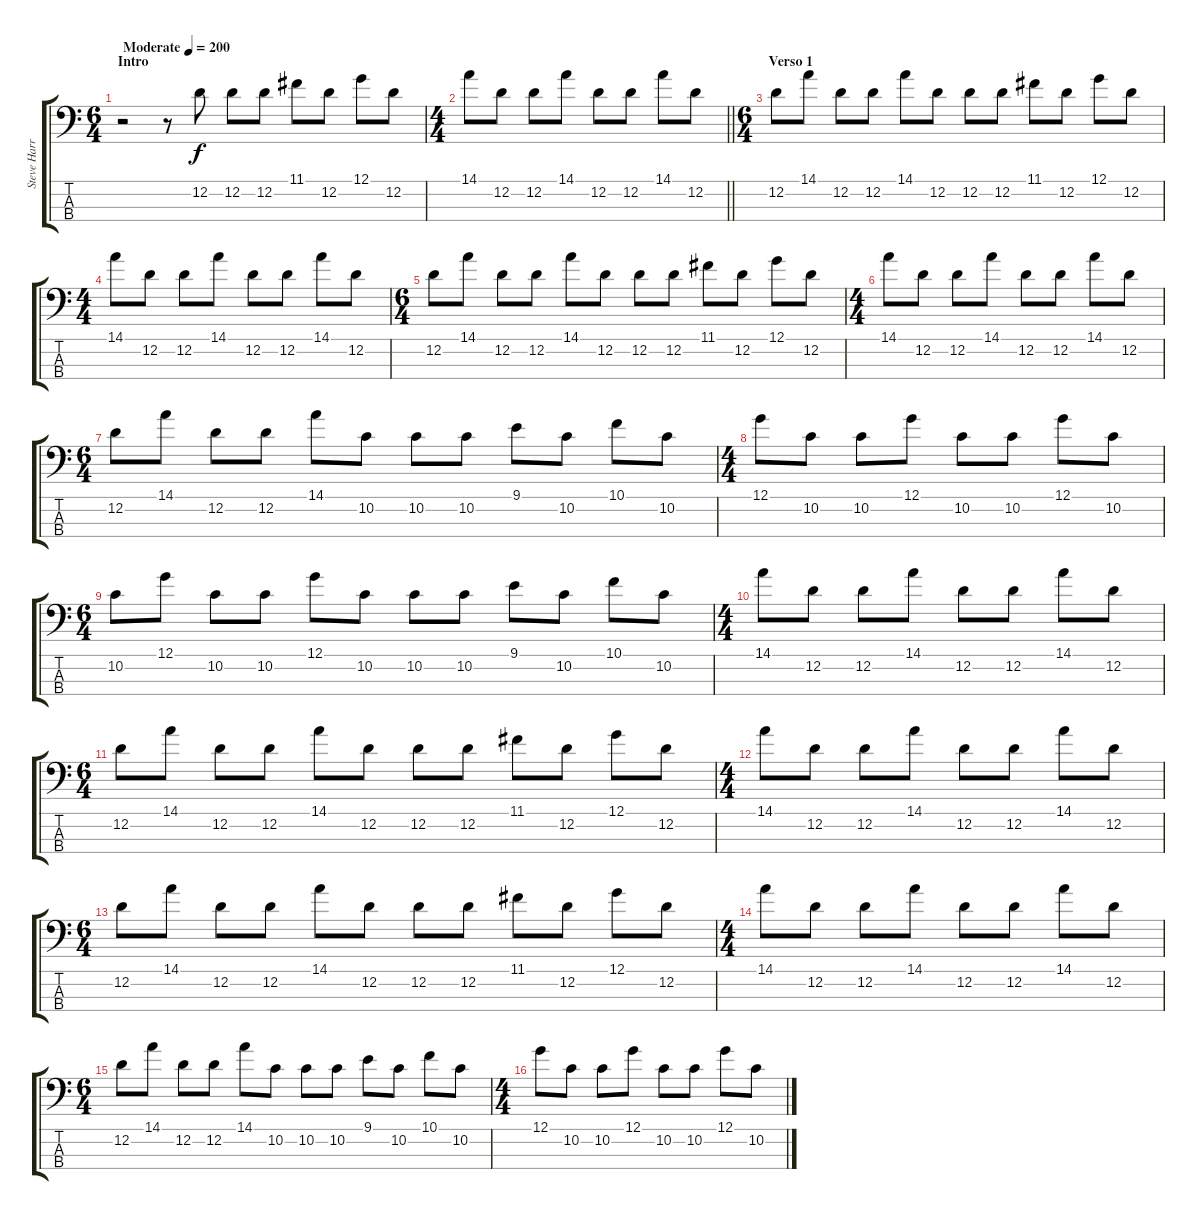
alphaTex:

\track ("Steve Harris" "Steve Harr") {instrument electricbassfinger}
\staff {score tabs}
\tuning (G2 D2 A1 E1) {hide}
\ts (6 4)
\section ("" "Intro")
\tempo (200 "Moderate")
\clef f4
\ks c
r.2{dy f instrument electricbassfinger} r.8 12.2.8 12.2.8 12.2.8 11.1.8 12.2.8 12.1.8 12.2.8 |
\ts (4 4)
\barLineRight lightlight
14.1.8 12.2.8 12.2.8 14.1.8 12.2.8 12.2.8 14.1.8 12.2.8 |
\ts (6 4)
\section ("" "Verso 1")
12.2.8 14.1.8 12.2.8 12.2.8 14.1.8 12.2.8 12.2.8 12.2.8 11.1.8 12.2.8 12.1.8 12.2.8 |
\ts (4 4)
14.1.8 12.2.8 12.2.8 14.1.8 12.2.8 12.2.8 14.1.8 12.2.8 |
\ts (6 4)
12.2.8 14.1.8 12.2.8 12.2.8 14.1.8 12.2.8 12.2.8 12.2.8 11.1.8 12.2.8 12.1.8 12.2.8 |
\ts (4 4)
14.1.8 12.2.8 12.2.8 14.1.8 12.2.8 12.2.8 14.1.8 12.2.8 |
\ts (6 4)
12.2.8 14.1.8 12.2.8 12.2.8 14.1.8 10.2.8 10.2.8 10.2.8 9.1.8 10.2.8 10.1.8 10.2.8 |
\ts (4 4)
12.1.8 10.2.8 10.2.8 12.1.8 10.2.8 10.2.8 12.1.8 10.2.8 |
\ts (6 4)
10.2.8 12.1.8 10.2.8 10.2.8 12.1.8 10.2.8 10.2.8 10.2.8 9.1.8 10.2.8 10.1.8 10.2.8 |
\ts (4 4)
14.1.8 12.2.8 12.2.8 14.1.8 12.2.8 12.2.8 14.1.8 12.2.8 |
\ts (6 4)
12.2.8 14.1.8 12.2.8 12.2.8 14.1.8 12.2.8 12.2.8 12.2.8 11.1.8 12.2.8 12.1.8 12.2.8 |
\ts (4 4)
14.1.8 12.2.8 12.2.8 14.1.8 12.2.8 12.2.8 14.1.8 12.2.8 |
\ts (6 4)
12.2.8 14.1.8 12.2.8 12.2.8 14.1.8 12.2.8 12.2.8 12.2.8 11.1.8 12.2.8 12.1.8 12.2.8 |
\ts (4 4)
14.1.8 12.2.8 12.2.8 14.1.8 12.2.8 12.2.8 14.1.8 12.2.8 |
\ts (6 4)
12.2.8 14.1.8 12.2.8 12.2.8 14.1.8 10.2.8 10.2.8 10.2.8 9.1.8 10.2.8 10.1.8 10.2.8 |
\ts (4 4)
12.1.8 10.2.8 10.2.8 12.1.8 10.2.8 10.2.8 12.1.8 10.2.8
